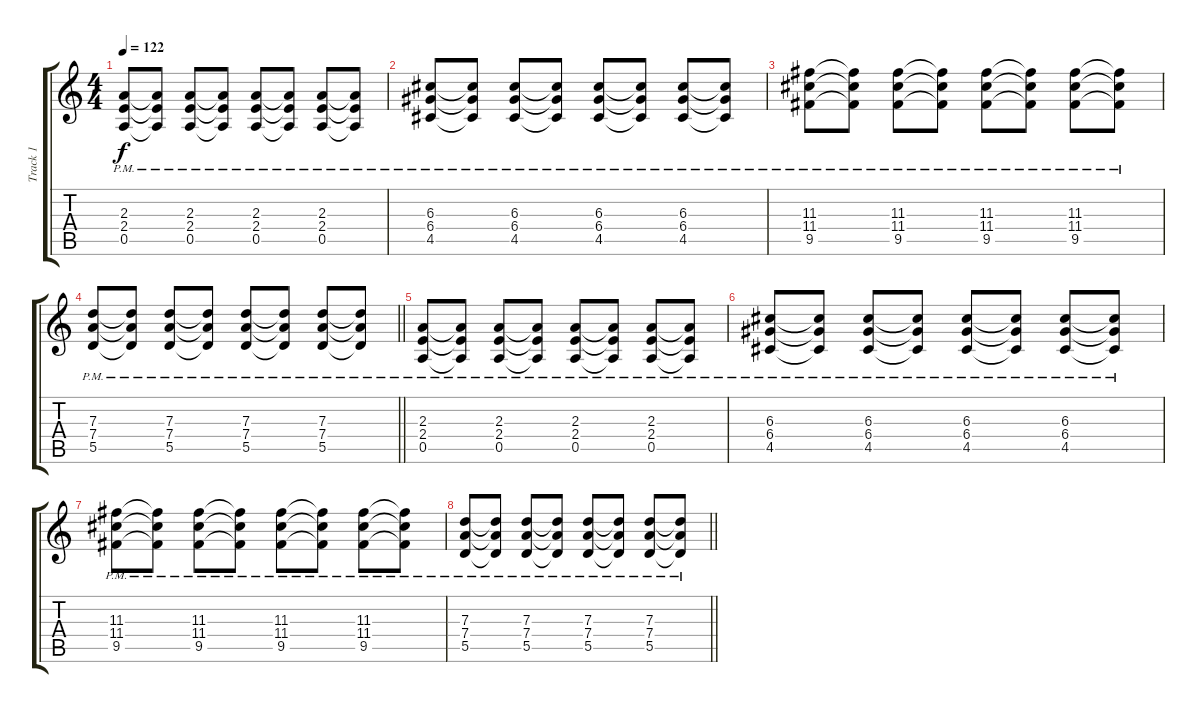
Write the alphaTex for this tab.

\track ("Track 1" "Track 1") {instrument overdrivenguitar}
\staff {score tabs}
\tuning (E4 B3 G3 D3 A2 E2) {hide}
\ts (4 4)
\tempo 122
\clef g2
\ks c
(2.3{pm} 2.4{pm} 0.5{pm}).8{dy f} (2.3{pm t} 2.4{pm t} 0.5{pm t}).8 (2.3{pm} 2.4{pm} 0.5{pm}).8 (2.3{pm t} 2.4{pm t} 0.5{pm t}).8 (2.3{pm} 2.4{pm} 0.5{pm}).8 (2.3{pm t} 2.4{pm t} 0.5{pm t}).8 (2.3{pm} 2.4{pm} 0.5{pm}).8 (2.3{pm t} 2.4{pm t} 0.5{pm t}).8 |
(6.3{pm} 6.4{pm} 4.5{pm}).8 (6.3{pm t} 6.4{pm t} 4.5{pm t}).8 (6.3{pm} 6.4{pm} 4.5{pm}).8 (6.3{pm t} 6.4{pm t} 4.5{pm t}).8 (6.3{pm} 6.4{pm} 4.5{pm}).8 (6.3{pm t} 6.4{pm t} 4.5{pm t}).8 (6.3{pm} 6.4{pm} 4.5{pm}).8 (6.3{pm t} 6.4{pm t} 4.5{pm t}).8 |
(11.3{pm} 11.4{pm} 9.5{pm}).8 (11.3{pm t} 11.4{pm t} 9.5{pm t}).8 (11.3{pm} 11.4{pm} 9.5{pm}).8 (11.3{pm t} 11.4{pm t} 9.5{pm t}).8 (11.3{pm} 11.4{pm} 9.5{pm}).8 (11.3{pm t} 11.4{pm t} 9.5{pm t}).8 (11.3{pm} 11.4{pm} 9.5{pm}).8 (11.3{pm t} 11.4{pm t} 9.5{pm t}).8 |
\barLineRight lightlight
(7.3{pm} 7.4{pm} 5.5{pm}).8 (7.3{pm t} 7.4{pm t} 5.5{pm t}).8 (7.3{pm} 7.4{pm} 5.5{pm}).8 (7.3{pm t} 7.4{pm t} 5.5{pm t}).8 (7.3{pm} 7.4{pm} 5.5{pm}).8 (7.3{pm t} 7.4{pm t} 5.5{pm t}).8 (7.3{pm} 7.4{pm} 5.5{pm}).8 (7.3{pm t} 7.4{pm t} 5.5{pm t}).8 |
(2.3{pm} 2.4{pm} 0.5{pm}).8 (2.3{pm t} 2.4{pm t} 0.5{pm t}).8 (2.3{pm} 2.4{pm} 0.5{pm}).8 (2.3{pm t} 2.4{pm t} 0.5{pm t}).8 (2.3{pm} 2.4{pm} 0.5{pm}).8 (2.3{pm t} 2.4{pm t} 0.5{pm t}).8 (2.3{pm} 2.4{pm} 0.5{pm}).8 (2.3{pm t} 2.4{pm t} 0.5{pm t}).8 |
(6.3{pm} 6.4{pm} 4.5{pm}).8 (6.3{pm t} 6.4{pm t} 4.5{pm t}).8 (6.3{pm} 6.4{pm} 4.5{pm}).8 (6.3{pm t} 6.4{pm t} 4.5{pm t}).8 (6.3{pm} 6.4{pm} 4.5{pm}).8 (6.3{pm t} 6.4{pm t} 4.5{pm t}).8 (6.3{pm} 6.4{pm} 4.5{pm}).8 (6.3{pm t} 6.4{pm t} 4.5{pm t}).8 |
(11.3{pm} 11.4{pm} 9.5{pm}).8 (11.3{pm t} 11.4{pm t} 9.5{pm t}).8 (11.3{pm} 11.4{pm} 9.5{pm}).8 (11.3{pm t} 11.4{pm t} 9.5{pm t}).8 (11.3{pm} 11.4{pm} 9.5{pm}).8 (11.3{pm t} 11.4{pm t} 9.5{pm t}).8 (11.3{pm} 11.4{pm} 9.5{pm}).8 (11.3{pm t} 11.4{pm t} 9.5{pm t}).8 |
\barLineRight lightlight
(7.3{pm} 7.4{pm} 5.5{pm}).8 (7.3{pm t} 7.4{pm t} 5.5{pm t}).8 (7.3{pm} 7.4{pm} 5.5{pm}).8 (7.3{pm t} 7.4{pm t} 5.5{pm t}).8 (7.3{pm} 7.4{pm} 5.5{pm}).8 (7.3{pm t} 7.4{pm t} 5.5{pm t}).8 (7.3{pm} 7.4{pm} 5.5{pm}).8 (7.3{pm t} 7.4{pm t} 5.5{pm t}).8
